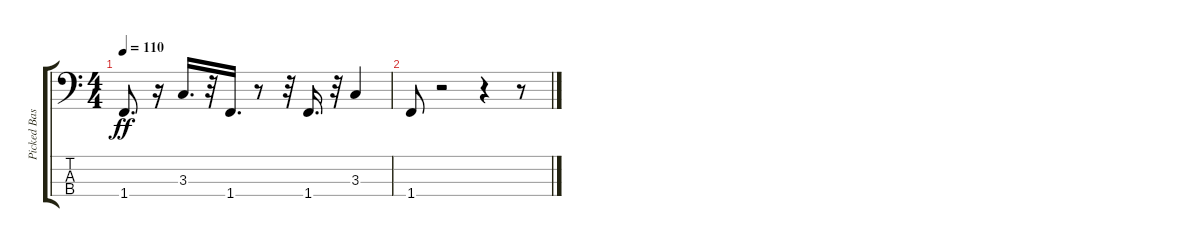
\track ("Picked Bass" "Picked Bas") {instrument electricbasspick}
\staff {score tabs}
\tuning (G2 D2 A1 E1) {hide}
\ts (4 4)
\tempo 110
\clef f4
\ks c
1.4.8{d dy ff} r.16 3.3.16{d} r.32 1.4.16{d} r.8 r.32 1.4.16{d} r.32 3.3.4 |
1.4.8 r.2 r.4 r.8
